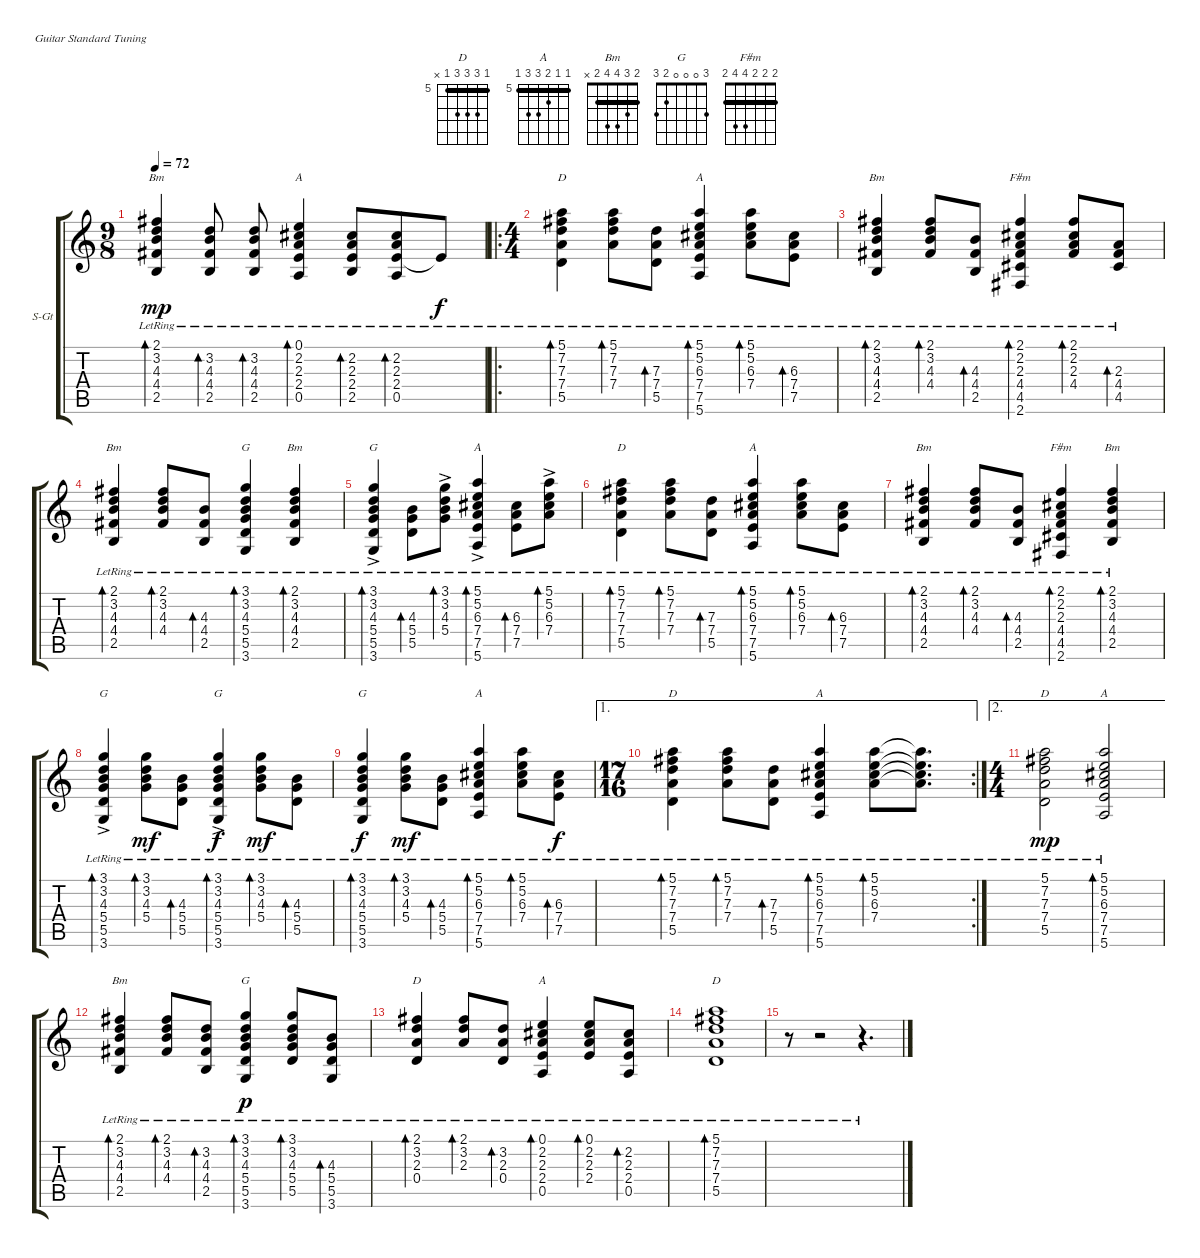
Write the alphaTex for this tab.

\bracketExtendMode groupsimilarinstruments
\firstSystemTrackNameOrientation horizontal
\otherSystemsTrackNameOrientation horizontal
\track ("½Ú×à¼ªËû" "S-Gt") {instrument acousticguitarsteel}
\staff {score tabs}
\tuning (E4 B3 G3 D3 A2 E2)
\chord ("D" 2 3 2 0 x x) {barre 2}
\chord ("A" 0 2 2 2 0 x)
\chord ("Bm" 2 3 4 4 2 x) {barre 2}
\chord ("G" 3 3 4 5 5 3) {barre (3 3)}
\chord ("A" 5 5 6 7 7 5) {firstfret 5 barre (5 5)}
\chord ("F#m" 2 2 2 4 4 2) {barre (2 2 2)}
\chord ("G" 3 0 0 0 2 3)
\chord ("D" 5 7 7 7 5 x) {firstfret 5 barre 5}
\ts (9 8)
\beaming (8 3 3 3)
\tempo 72
\clef g2
\ks c
(2.1{lr} 3.2{lr} 4.3{lr} 4.4{lr} 2.5{lr}).4{bd 60 ch "Bm" dy mp} (3.2{lr} 4.3{lr} 4.4{lr} 2.5).8{bd 60} (3.2{lr} 4.3{lr} 4.4{lr} 2.5{lr}).8{bd 60} (0.1{lr} 2.2{lr} 2.3{lr} 2.4{lr} 0.5{lr}).4{bd 60 ch "A"} (2.2{lr} 2.3{lr} 2.4{lr} 2.5).8{bd 60} (2.2{lr} 2.3{lr} 2.4{lr} 0.5{lr}).8{bd 60} 2.4{lr t}.8{dy f} |
\ro
\ts (4 4)
\beaming (8 2 2 2 2)
(5.1{lr} 7.2{lr} 7.3{lr} 7.4{lr} 5.5{lr}).4{bd 60 ch "D"} (5.1{lr} 7.2{lr} 7.3{lr} 7.4{lr}).8{bd 60} (7.3{lr} 7.4{lr} 5.5{lr}).8{bd 60} (5.1{lr} 5.2{lr} 6.3{lr} 7.4{lr} 7.5{lr} 5.6{lr}).4{bd 60 ch "A"} (5.1{lr} 5.2{lr} 6.3{lr} 7.4{lr}).8{bd 60} (6.3{lr} 7.4{lr} 7.5{lr}).8{bd 60} |
(2.1{lr} 3.2{lr} 4.3{lr} 4.4{lr} 2.5{lr}).4{bd 60 ch "Bm"} (2.1{lr} 3.2{lr} 4.3{lr} 4.4{lr}).8{bd 60} (4.3{lr} 4.4{lr} 2.5{lr}).8{bd 60} (2.1{lr} 2.2{lr} 2.3{lr} 4.4{lr} 4.5{lr} 2.6{lr}).4{bd 60 ch "F#m"} (2.1{lr} 2.2{lr} 2.3{lr} 4.4{lr}).8{bd 60} (2.3{lr} 4.4{lr} 4.5{lr}).8{bd 60} |
(2.1{lr} 3.2{lr} 4.3{lr} 4.4{lr} 2.5{lr}).4{bd 60 ch "Bm"} (2.1{lr} 3.2{lr} 4.3{lr} 4.4{lr}).8{bd 60} (4.3{lr} 4.4{lr} 2.5{lr}).8{bd 60} (3.1{lr} 3.2{lr} 4.3{lr} 5.4{lr} 5.5{lr} 3.6{lr}).4{bd 60 ch "G"} (2.1{lr} 3.2{lr} 4.3{lr} 4.4{lr} 2.5{lr}).4{bd 60 ch "Bm"} |
(3.1{lr} 3.2{lr} 4.3{ac lr} 5.4{lr} 5.5{lr} 3.6{lr}).4{bd 60 ch "G"} (4.3{lr} 5.4{lr} 5.5{lr}).8{bd 60} (3.1{lr} 3.2{ac lr} 4.3{lr} 5.4{lr}).8{bd 60} (5.1{lr} 5.2{lr} 6.3{ac lr} 7.4{lr} 7.5{lr} 5.6{lr}).4{bd 60 ch "A"} (6.3{lr} 7.4{lr} 7.5{lr}).8{bd 60} (5.1 5.2{ac} 6.3{lr} 7.4{lr}).8{bd 60} |
(5.1{lr} 7.2{lr} 7.3{lr} 7.4{lr} 5.5{lr}).4{bd 60 ch "D"} (5.1{lr} 7.2{lr} 7.3{lr} 7.4{lr}).8{bd 60} (7.3{lr} 7.4{lr} 5.5{lr}).8{bd 60} (5.1{lr} 5.2{lr} 6.3{lr} 7.4{lr} 7.5{lr} 5.6{lr}).4{bd 60 ch "A"} (5.1{lr} 5.2{lr} 6.3{lr} 7.4{lr}).8{bd 60} (6.3{lr} 7.4{lr} 7.5{lr}).8{bd 60} |
(2.1{lr} 3.2{lr} 4.3{lr} 4.4{lr} 2.5{lr}).4{bd 60 ch "Bm"} (2.1{lr} 3.2{lr} 4.3{lr} 4.4{lr}).8{bd 60} (4.3{lr} 4.4{lr} 2.5{lr}).8{bd 60} (2.1{lr} 2.2{lr} 2.3{lr} 4.4{lr} 4.5{lr} 2.6{lr}).4{bd 60 ch "F#m"} (2.1{lr} 3.2{lr} 4.3{lr} 4.4{lr} 2.5{lr}).4{bd 60 ch "Bm"} |
(3.1{lr} 3.2{lr} 4.3{lr} 5.4{lr} 5.5{lr} 3.6{ac lr}).4{bd 60 ch "G"} (3.1{lr} 3.2{lr} 4.3{lr} 5.4{lr}).8{bd 60 dy mf} (4.3{lr} 5.4{lr} 5.5{lr}).8{bd 60} (3.1{lr} 3.2{lr} 4.3{ac lr} 5.4{lr} 5.5{lr} 3.6{lr}).4{bd 60 ch "G" dy f} (3.1{lr} 3.2{lr} 4.3{lr} 5.4{lr}).8{bd 60 dy mf} (4.3{lr} 5.4{lr} 5.5{lr}).8{bd 60} |
(3.1{lr} 3.2{lr} 4.3{lr} 5.4{lr} 5.5{lr} 3.6{lr}).4{bd 60 ch "G" dy f} (3.1{lr} 3.2{lr} 4.3{lr} 5.4{lr}).8{bd 60 dy mf} (4.3{lr} 5.4{lr} 5.5{lr}).8{bd 60} (5.1{lr} 5.2{lr} 6.3{lr} 7.4{lr} 7.5{lr} 5.6{lr}).4{bd 60 ch "A"} (5.1{lr} 5.2{lr} 6.3{lr} 7.4{lr}).8{bd 60} (6.3{lr} 7.4{lr} 7.5{lr}).8{bd 60 dy f} |
\ae 1
\rc 2
\ts (17 16)
\beaming (8 8)
(5.1{lr} 7.2{lr} 7.3{lr} 7.4{lr} 5.5{lr}).4{bd 60 ch "D"} (5.1{lr} 7.2{lr} 7.3{lr} 7.4{lr}).8{bd 60} (7.3{lr} 7.4{lr} 5.5{lr}).8{bd 60} (5.1{lr} 5.2{lr} 6.3{lr} 7.4{lr} 7.5{lr} 5.6{lr}).4{bd 60 ch "A"} (5.1{lr} 5.2{lr} 6.3{lr} 7.4{lr}).8{bd 60} (5.1{lr t} 5.2{lr t} 6.3{lr t} 7.4{lr t}).8{d} |
\ae 2
\ts (4 4)
\beaming (8 2 2 2 2)
(5.1 7.2 7.3{lr} 7.4 5.5).2{ch "D" dy mp} (5.1{lr} 5.2{lr} 6.3{lr} 7.4{lr} 7.5{lr} 5.6{lr}).2{bd 60 ch "A"} |
(2.1{lr} 3.2{lr} 4.3{lr} 4.4{lr} 2.5{lr}).4{bd 60 ch "Bm"} (2.1{lr} 3.2{lr} 4.3{lr} 4.4{lr}).8{bd 60} (3.2{lr} 4.3{lr} 4.4{lr} 2.5{lr}).8{bd 60} (3.1{lr} 3.2{lr} 4.3{lr} 5.4{lr} 5.5{lr} 3.6{lr}).4{bd 60 ch "G" dy p} (3.1{lr} 3.2{lr} 4.3{lr} 5.4{lr} 5.5{lr}).8{bd 60} (4.3{lr} 5.4{lr} 5.5{lr} 3.6{lr}).8{bd 60} |
(2.1{lr} 3.2{lr} 2.3{lr} 0.4{lr}).4{bd 60 ch "D"} (2.1{lr} 3.2{lr} 2.3{lr}).8{bd 60} (3.2{lr} 2.3{lr} 0.4{lr}).8{bd 60} (0.1{lr} 2.2{lr} 2.3{lr} 2.4{lr} 0.5{lr}).4{bd 60 ch "A"} (0.1{lr} 2.2{lr} 2.3{lr} 2.4{lr}).8{bd 60} (2.2{lr} 2.3{lr} 2.4{lr} 0.5{lr}).8{bd 60} |
(5.1{lr} 7.2{lr} 7.3{lr} 7.4{lr} 5.5{lr}).1{bd 240 ch "D"} |
r.8 r.2 r.4{d}
